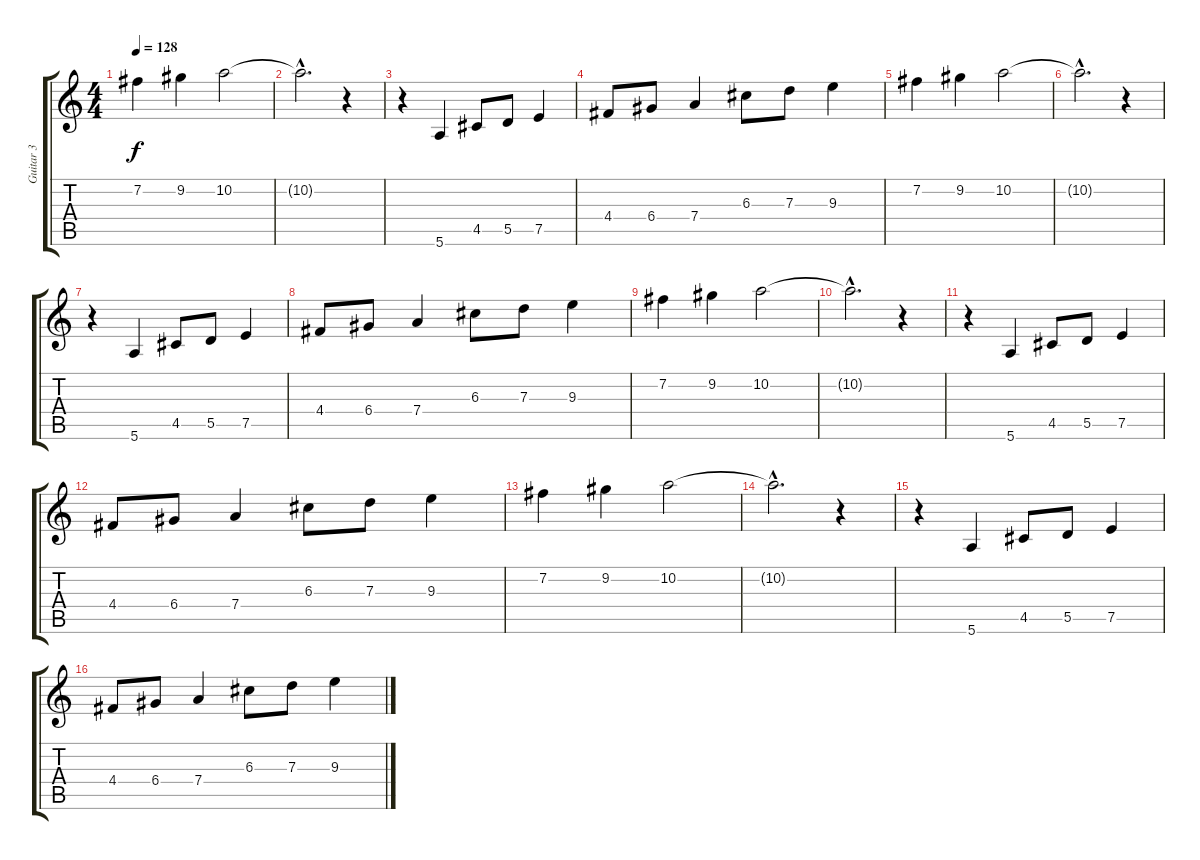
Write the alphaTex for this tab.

\track ("Guitar 3" "Guitar 3") {instrument distortionguitar}
\staff {score tabs}
\tuning (E4 B3 G3 D3 A2 E2) {hide}
\ts (4 4)
\tempo 128
\clef g2
\ks c
7.2.4{dy f} 9.2.4 10.2.2 |
10.2{hac t}.2{d} r.4 |
r.4 5.6.4 4.5.8 5.5.8 7.5.4 |
4.4.8 6.4.8 7.4.4 6.3.8 7.3.8 9.3.4 |
7.2.4 9.2.4 10.2.2 |
10.2{hac t}.2{d} r.4 |
r.4 5.6.4 4.5.8 5.5.8 7.5.4 |
4.4.8 6.4.8 7.4.4 6.3.8 7.3.8 9.3.4 |
7.2.4 9.2.4 10.2.2 |
10.2{hac t}.2{d} r.4 |
r.4 5.6.4 4.5.8 5.5.8 7.5.4 |
4.4.8 6.4.8 7.4.4 6.3.8 7.3.8 9.3.4 |
7.2.4 9.2.4 10.2.2 |
10.2{hac t}.2{d} r.4 |
r.4 5.6.4 4.5.8 5.5.8 7.5.4 |
4.4.8{volume 5} 6.4.8 7.4.4 6.3.8 7.3.8 9.3.4
